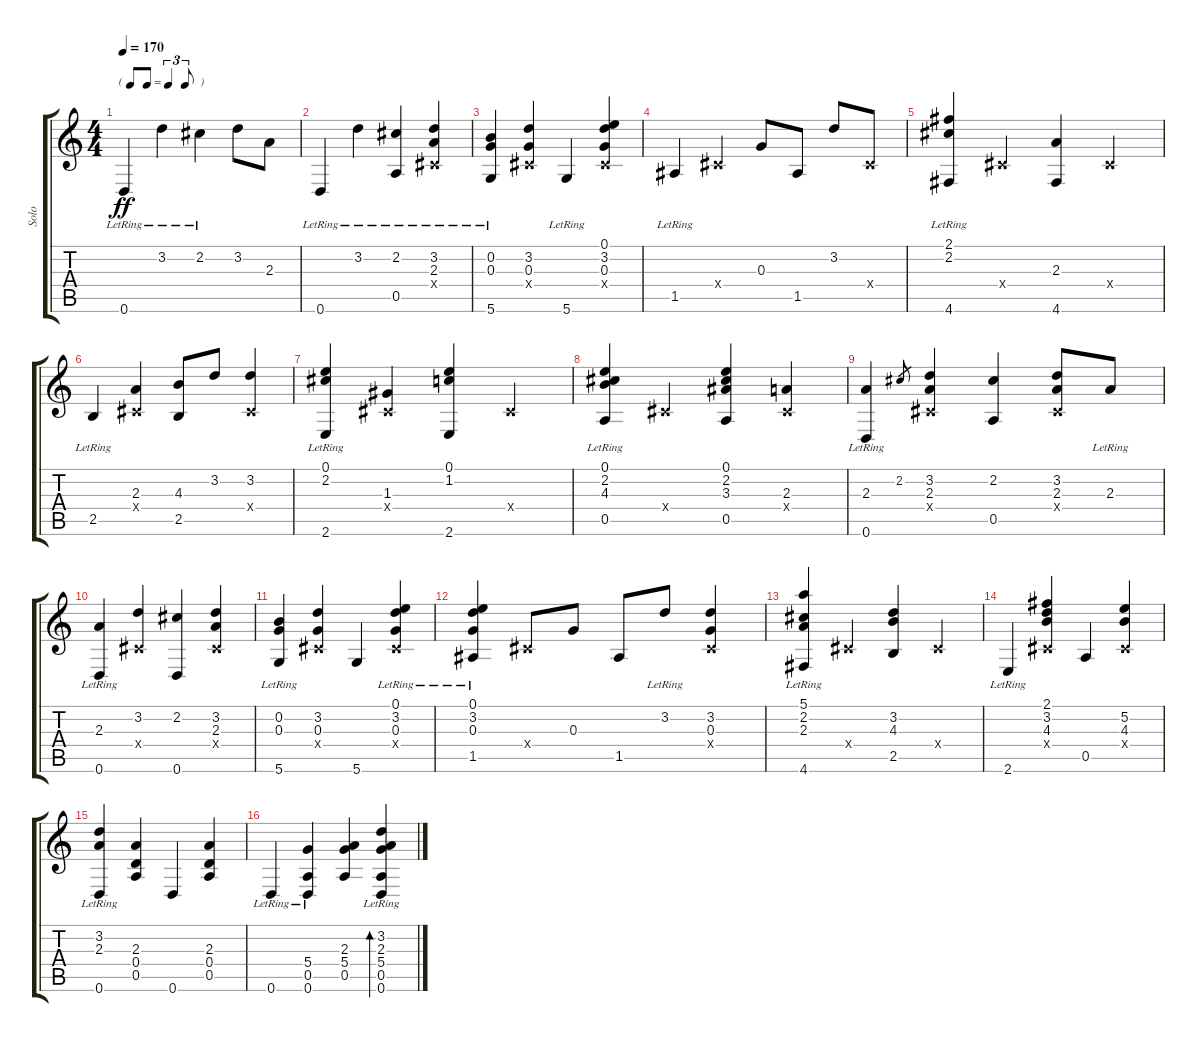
\track ("Solo" "Solo") {instrument acousticguitarsteel}
\staff {score tabs}
\tuning (E4 B3 G3 D3 A2 D2) {hide}
\ts (4 4)
\tf triplet8th
\tempo 170
\clef g2
\ks c
0.6{lr}.4{dy ff instrument acousticguitarsteel} 3.2{lr}.4 2.2{lr}.4 3.2.8 2.3.8 |
0.6{lr}.4 3.2{lr}.4 (2.2 0.5{lr}).4 (3.2 2.3{lr} -1.4{x}).4 |
(0.2 0.3 5.6{lr}).4 (3.2 0.3 -1.4{x}).4 5.6{lr}.4 (0.1 3.2 0.3 -1.4{x}).4 |
1.5{lr}.4 -1.4{x}.4 0.3.8 1.5.8 3.2.8 -1.4{x}.8 |
(2.1 2.2 4.6{lr}).4 -1.4{x}.4 (2.3 4.6).4 -1.4{x}.4 |
2.5{lr}.4 (2.3 -1.4{x}).4 (4.3 2.5).8 3.2.8 (3.2 -1.4{x}).4 |
(0.1 2.2 2.6{lr}).4 (1.3 -1.4{x}).4 (0.1 1.2 2.6).4 -1.4{x}.4 |
(0.1 2.2 4.3 0.5{lr}).4 -1.4{x}.4 (0.1 2.2 3.3 0.5).4 (2.3 -1.4{x}).4 |
(2.3 0.6{lr}).4 2.2.8{gr} (3.2 2.3 -1.4{x}).4 (2.2 0.5).4 (3.2 2.3 -1.4{x}).8 2.3{lr}.8 |
(2.3 0.6{lr}).4 (3.2 -1.4{x}).4 (2.2 0.6).4 (3.2 2.3 -1.4{x}).4 |
(0.2 0.3 5.6{lr}).4 (3.2 0.3 -1.4{x}).4 5.6.4 (0.1{lr} 3.2{lr} 0.3{lr} -1.4{x}).4 |
(0.1 3.2 0.3 1.5{lr}).4 -1.4{x}.8 0.3.8 1.5.8 3.2{lr}.8 (3.2 0.3 -1.4{x}).4 |
(5.1 2.2 2.3 4.6{lr}).4 -1.4{x}.4 (3.2 4.3 2.5).4 -1.4{x}.4 |
2.6{lr}.4 (2.1 3.2 4.3 -1.4{x}).4 0.5.4 (5.2 4.3 -1.4{x}).4 |
(3.2 2.3 0.6{lr}).4 (2.3 0.4 0.5).4 0.6.4 (2.3 0.4 0.5).4 |
0.6{lr}.4 (5.4 0.5 0.6{lr}).4 (2.3 5.4 0.5).4 (3.2{lr} 2.3{lr} 5.4 0.5 0.6{lr}).4{bd 120}
